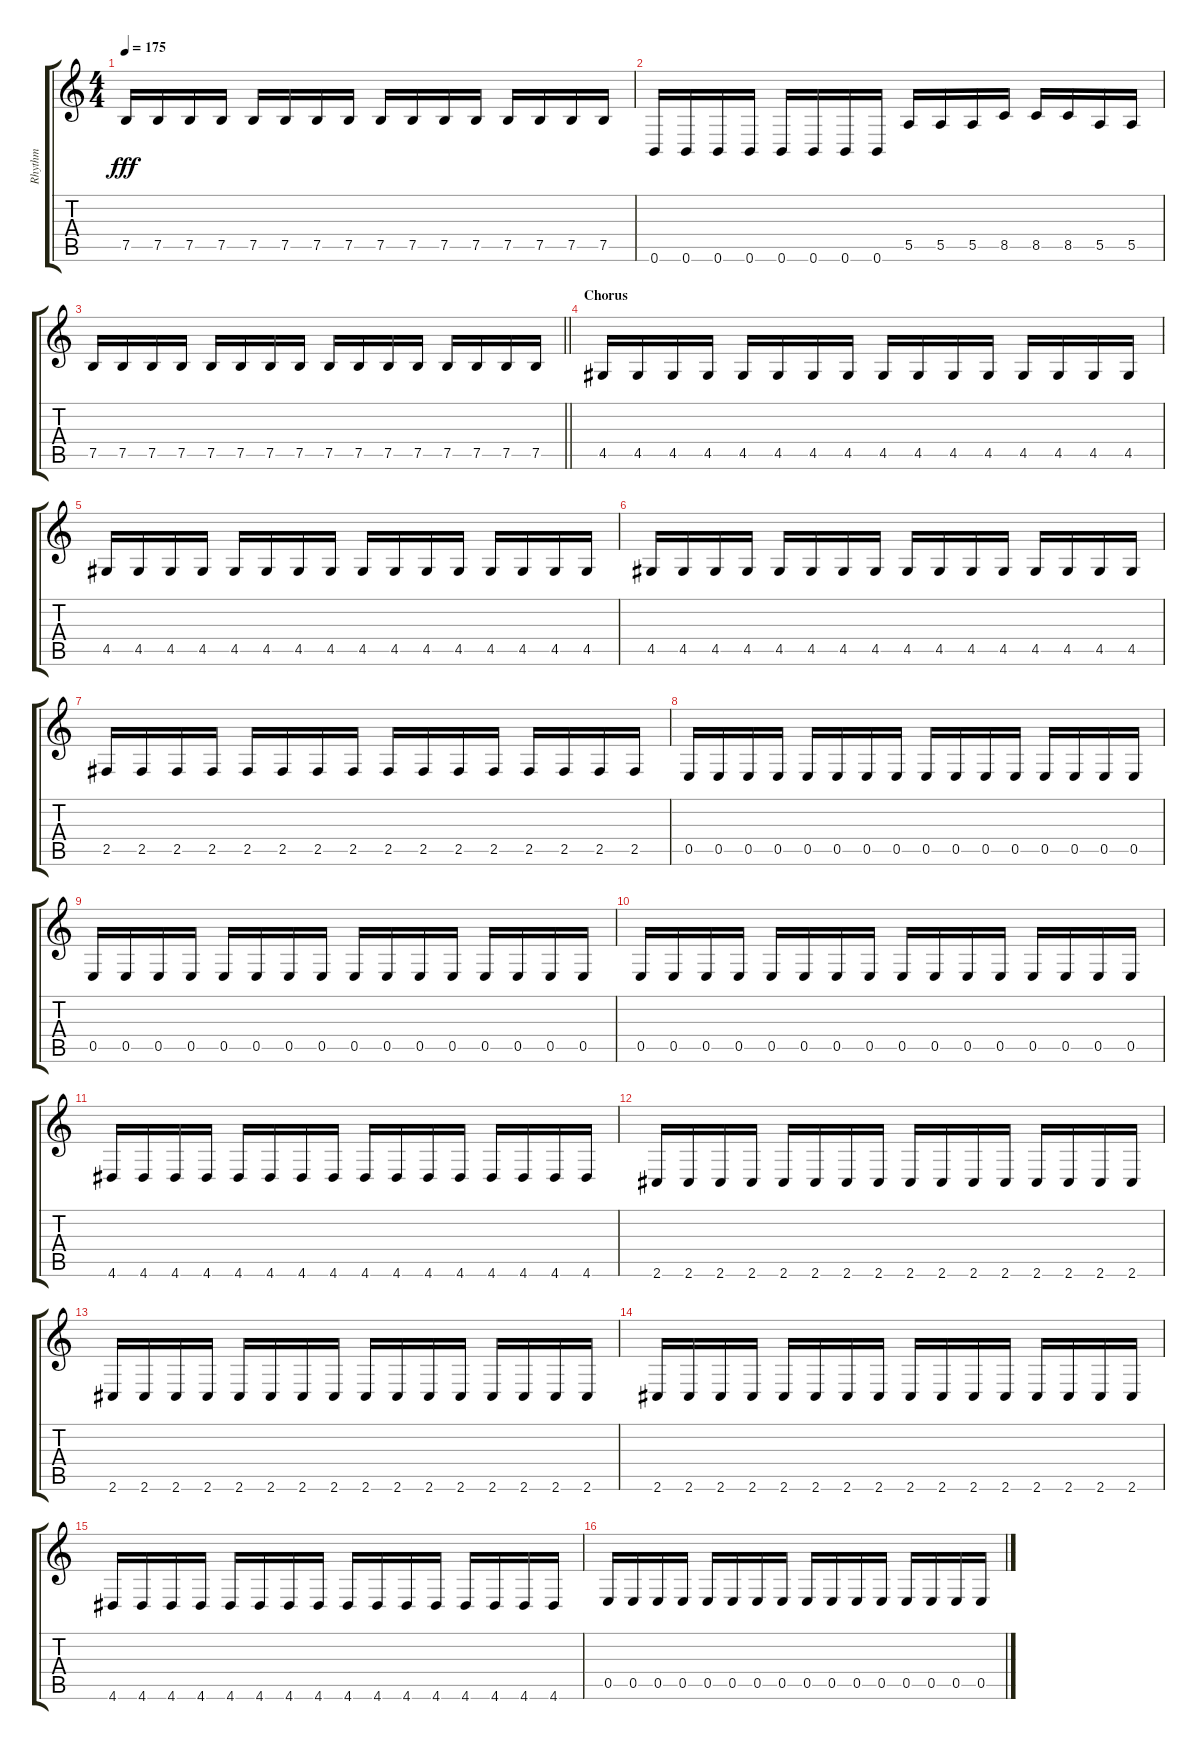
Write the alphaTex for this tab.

\track ("Rhythm" "Rhythm") {instrument distortionguitar}
\staff {score tabs}
\tuning (B3 Gb3 D3 A2 E2 B1) {hide}
\ts (4 4)
\tempo 175
\clef g2
\ks c
7.5.16{dy fff} 7.5.16 7.5.16 7.5.16 7.5.16 7.5.16 7.5.16 7.5.16 7.5.16 7.5.16 7.5.16 7.5.16 7.5.16 7.5.16 7.5.16 7.5.16 |
0.6.16 0.6.16 0.6.16 0.6.16 0.6.16 0.6.16 0.6.16 0.6.16 5.5.16 5.5.16 5.5.16 8.5.16 8.5.16 8.5.16 5.5.16 5.5.16 |
\barLineRight lightlight
7.5.16 7.5.16 7.5.16 7.5.16 7.5.16 7.5.16 7.5.16 7.5.16 7.5.16 7.5.16 7.5.16 7.5.16 7.5.16 7.5.16 7.5.16 7.5.16 |
\section ("" "Chorus")
4.5.16 4.5.16 4.5.16 4.5.16 4.5.16 4.5.16 4.5.16 4.5.16 4.5.16 4.5.16 4.5.16 4.5.16 4.5.16 4.5.16 4.5.16 4.5.16 |
4.5.16 4.5.16 4.5.16 4.5.16 4.5.16 4.5.16 4.5.16 4.5.16 4.5.16 4.5.16 4.5.16 4.5.16 4.5.16 4.5.16 4.5.16 4.5.16 |
4.5.16 4.5.16 4.5.16 4.5.16 4.5.16 4.5.16 4.5.16 4.5.16 4.5.16 4.5.16 4.5.16 4.5.16 4.5.16 4.5.16 4.5.16 4.5.16 |
2.5.16 2.5.16 2.5.16 2.5.16 2.5.16 2.5.16 2.5.16 2.5.16 2.5.16 2.5.16 2.5.16 2.5.16 2.5.16 2.5.16 2.5.16 2.5.16 |
0.5.16 0.5.16 0.5.16 0.5.16 0.5.16 0.5.16 0.5.16 0.5.16 0.5.16 0.5.16 0.5.16 0.5.16 0.5.16 0.5.16 0.5.16 0.5.16 |
0.5.16 0.5.16 0.5.16 0.5.16 0.5.16 0.5.16 0.5.16 0.5.16 0.5.16 0.5.16 0.5.16 0.5.16 0.5.16 0.5.16 0.5.16 0.5.16 |
0.5.16 0.5.16 0.5.16 0.5.16 0.5.16 0.5.16 0.5.16 0.5.16 0.5.16 0.5.16 0.5.16 0.5.16 0.5.16 0.5.16 0.5.16 0.5.16 |
4.6.16 4.6.16 4.6.16 4.6.16 4.6.16 4.6.16 4.6.16 4.6.16 4.6.16 4.6.16 4.6.16 4.6.16 4.6.16 4.6.16 4.6.16 4.6.16 |
2.6.16 2.6.16 2.6.16 2.6.16 2.6.16 2.6.16 2.6.16 2.6.16 2.6.16 2.6.16 2.6.16 2.6.16 2.6.16 2.6.16 2.6.16 2.6.16 |
2.6.16 2.6.16 2.6.16 2.6.16 2.6.16 2.6.16 2.6.16 2.6.16 2.6.16 2.6.16 2.6.16 2.6.16 2.6.16 2.6.16 2.6.16 2.6.16 |
2.6.16 2.6.16 2.6.16 2.6.16 2.6.16 2.6.16 2.6.16 2.6.16 2.6.16 2.6.16 2.6.16 2.6.16 2.6.16 2.6.16 2.6.16 2.6.16 |
4.6.16 4.6.16 4.6.16 4.6.16 4.6.16 4.6.16 4.6.16 4.6.16 4.6.16 4.6.16 4.6.16 4.6.16 4.6.16 4.6.16 4.6.16 4.6.16 |
0.5.16 0.5.16 0.5.16 0.5.16 0.5.16 0.5.16 0.5.16 0.5.16 0.5.16 0.5.16 0.5.16 0.5.16 0.5.16 0.5.16 0.5.16 0.5.16
